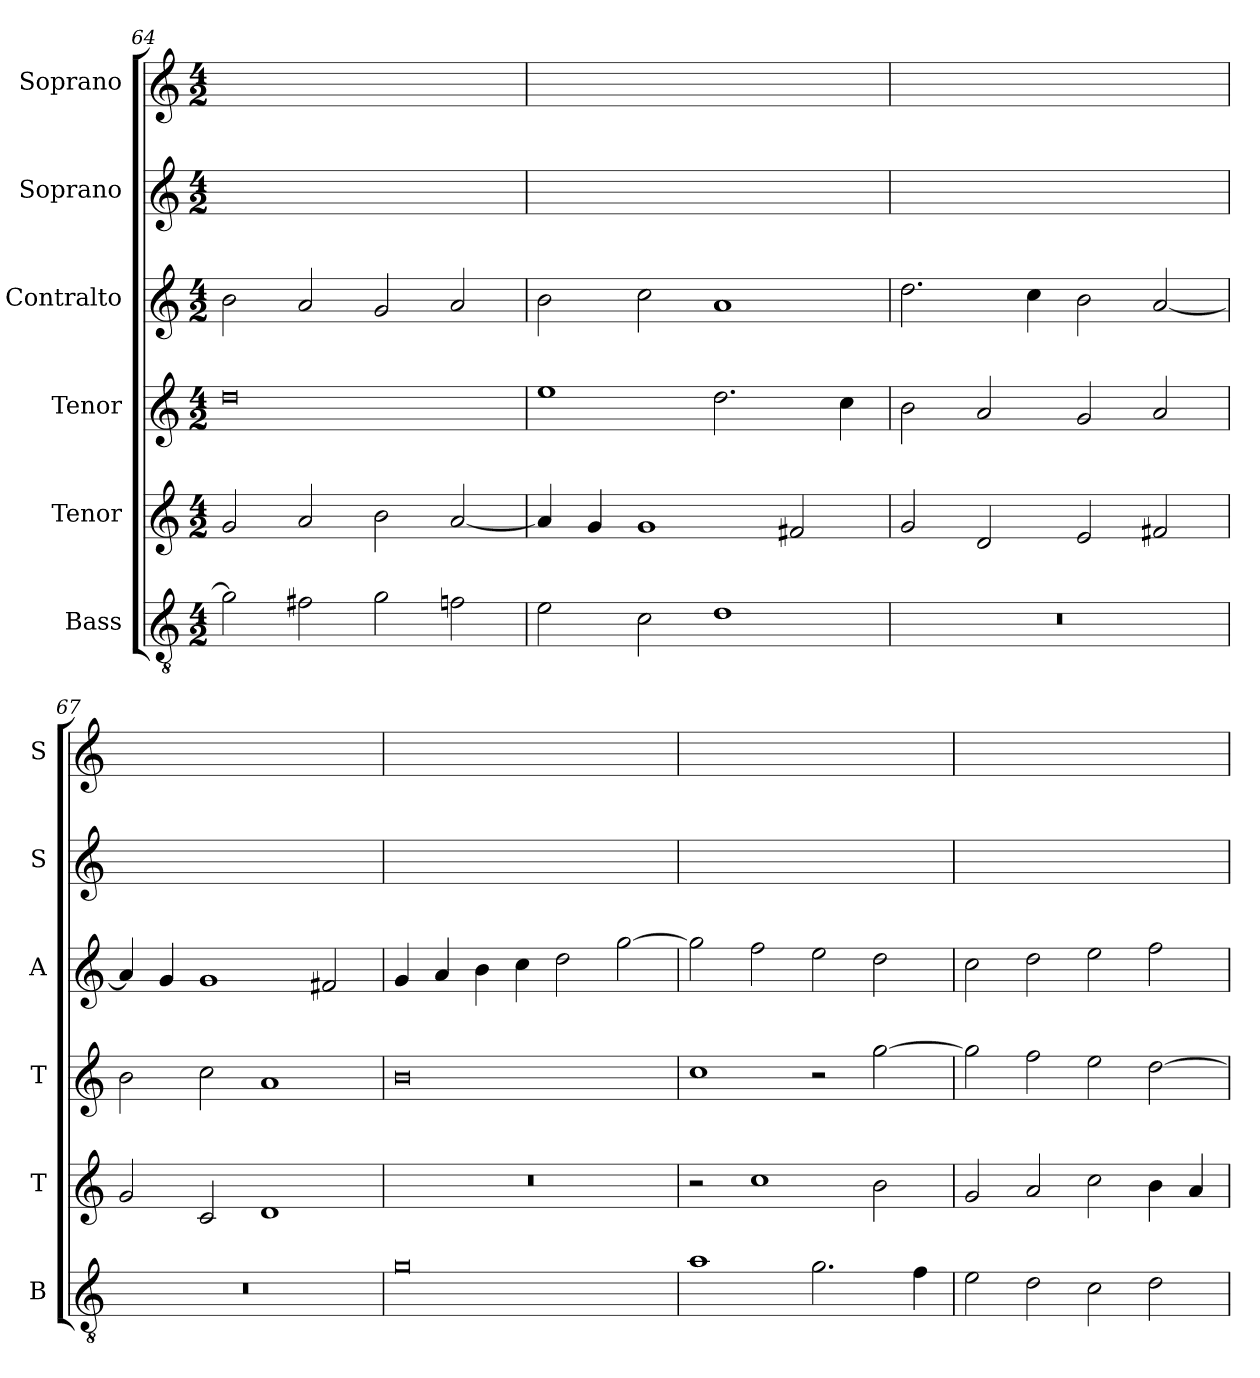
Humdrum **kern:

**kern	**kern	**kern	**kern	**kern	**kern
*part6	*part5	*part4	*part3	*part2	*part1
*staff6	*staff5	*staff4	*staff3	*staff2	*staff1
*I"Bass	*I"Tenor	*I"Tenor	*I"Contralto	*I"Soprano	*I"Soprano
*I'B	*I'T	*I'T	*I'A	*I'S	*I'S
*clefGv2	*clefG2	*clefG2	*clefG2	*clefG2	*clefG2
*k[]	*k[]	*k[]	*k[]	*k[]	*k[]
*G:mix	*G:mix	*G:mix	*G:mix	*G:mix	*G:mix
*M4/2	*M4/2	*M4/2	*M4/2	*M4/2	*M4/2
=64	=64	=64	=64	=64	=64
2g]	2g	0dd	2b	0ryy	0ryy
2f#X	2a	.	2a	.	.
2g	2b	.	2g	.	.
2fn	[2a	.	2a	.	.
=65	=65	=65	=65	=65	=65
2e	4a]	1ee	2b	0ryy	0ryy
.	4g	.	.	.	.
2c	1g	.	2cc	.	.
1d	.	2.dd	1a	.	.
.	2f#X	.	.	.	.
.	.	4cc	.	.	.
=66	=66	=66	=66	=66	=66
0r	2g	2b	2.dd	0ryy	0ryy
.	2d	2a	.	.	.
.	.	.	4cc	.	.
.	2e	2g	2b	.	.
.	2f#X	2a	[2a	.	.
=67	=67	=67	=67	=67	=67
0r	2g	2b	4a]	0ryy	0ryy
.	.	.	4g	.	.
.	2c	2cc	1g	.	.
.	1d	1a	.	.	.
.	.	.	2f#X	.	.
=68	=68	=68	=68	=68	=68
0g	0r	0b	4g	0ryy	0ryy
.	.	.	4a	.	.
.	.	.	4b	.	.
.	.	.	4cc	.	.
.	.	.	2dd	.	.
.	.	.	[2gg	.	.
=69	=69	=69	=69	=69	=69
1a	2r	1cc	2gg]	0ryy	0ryy
.	1cc	.	2ff	.	.
2.g	.	2r	2ee	.	.
.	2b	[2gg	2dd	.	.
4f	.	.	.	.	.
=70	=70	=70	=70	=70	=70
2e	2g	2gg]	2cc	0ryy	0ryy
2d	2a	2ff	2dd	.	.
2c	2cc	2ee	2ee	.	.
2d	4b	[2dd	2ff	.	.
.	4a	.	.	.	.
=	=	=	=	=	=
*-	*-	*-	*-	*-	*-
